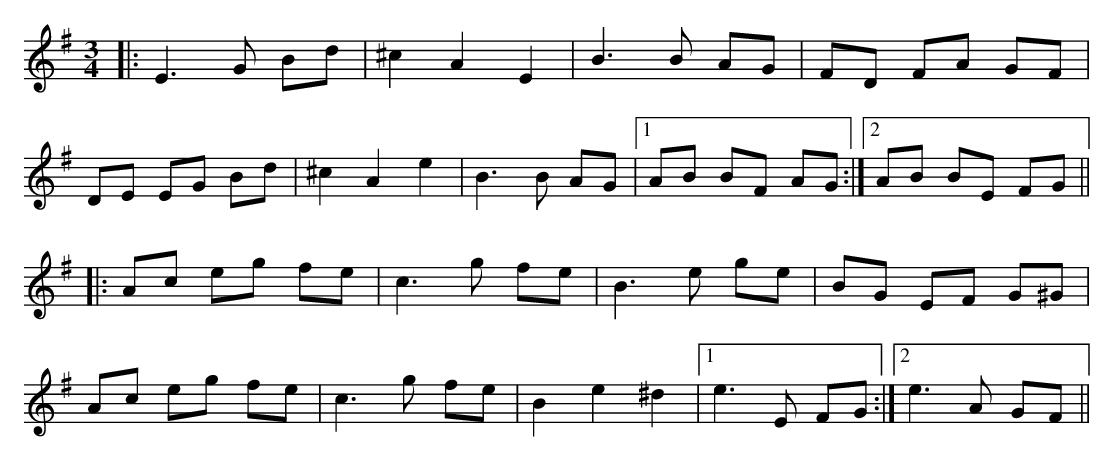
X:1
M:3/4
K:Emin
|:E3G Bd|^c2A2E2|B3B AG|FD FA GF|
DE EG Bd|^c2A2e2|B3B AG|1 AB BF AG:|2 AB BE FG||
|:Ac eg fe|c3g fe|B3e ge|BG EF G^G|
Ac eg fe|c3g fe|B2e2^d2|1 e3E FG:|2 e3A GF||
